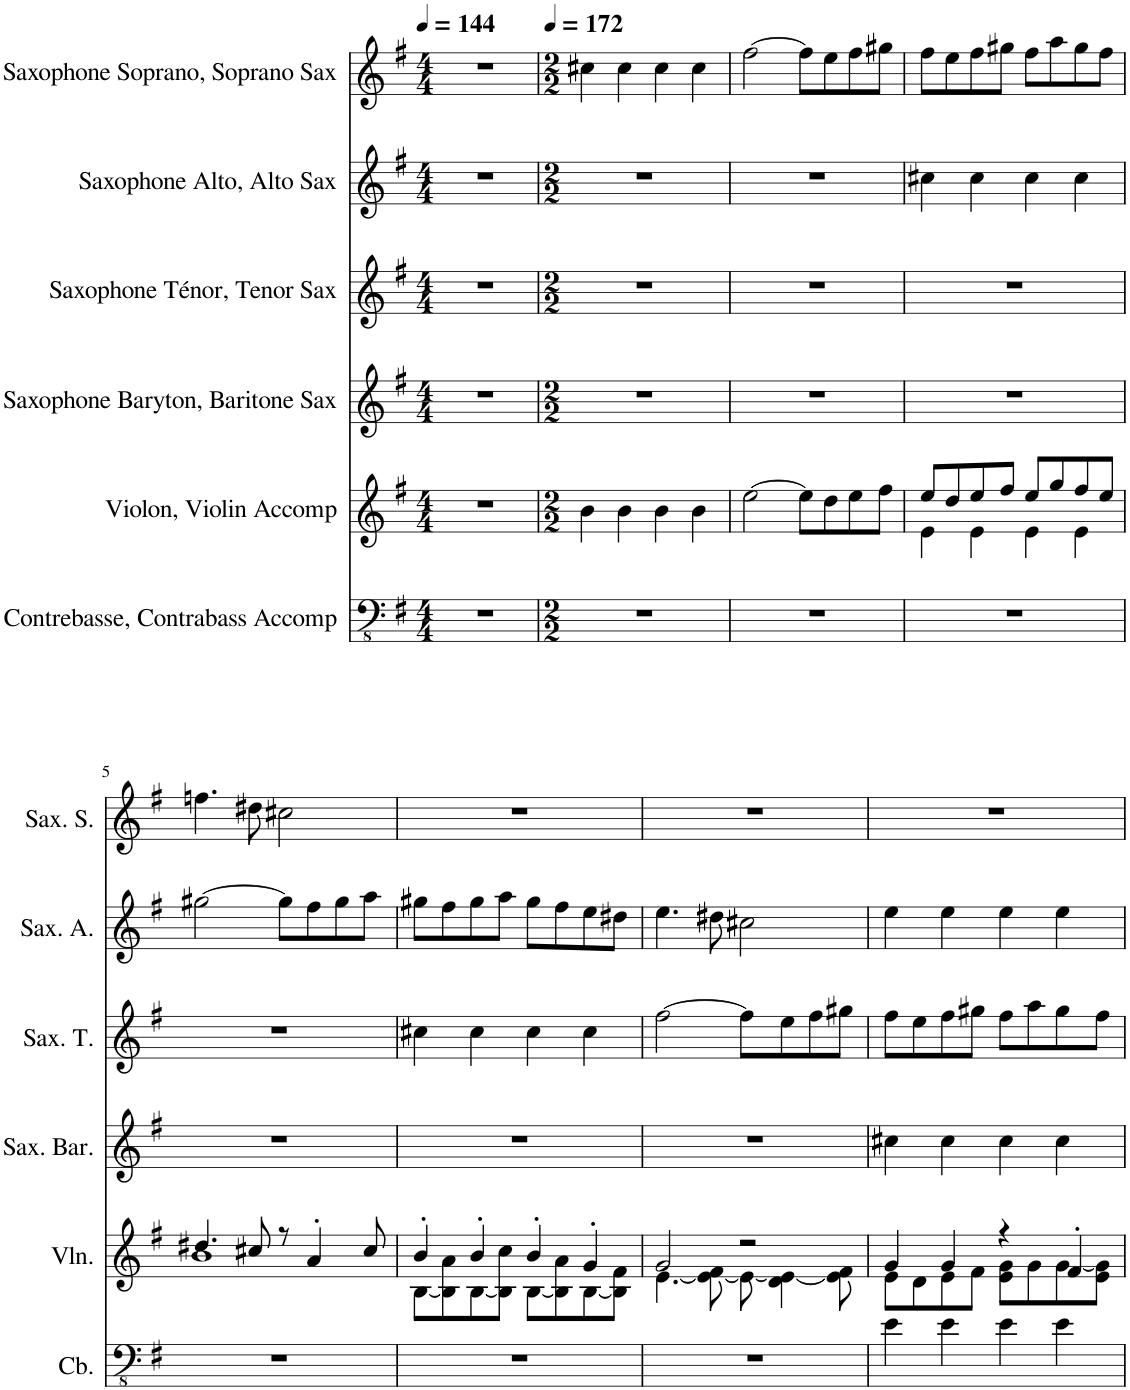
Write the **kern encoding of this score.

**kern	**kern	**kern	**kern	**kern	**kern
*part6	*part5	*part4	*part3	*part2	*part1
*staff6	*staff5	*staff4	*staff3	*staff2	*staff1
*I"Contrebasse, Contrabass Accomp	*I"Violon, Violin Accomp	*I"Saxophone Baryton, Baritone Sax	*I"Saxophone Ténor, Tenor Sax	*I"Saxophone Alto, Alto Sax	*I"Saxophone Soprano, Soprano Sax
*I'Cb.	*I'Vln.	*I'Sax. Bar.	*I'Sax. T.	*I'Sax. A.	*I'Sax. S.
*clefFv4	*clefG2	*clefG2	*clefG2	*clefG2	*clefG2
*Trd7c12	*	*Trd12c21	*Trd8c14	*Trd5c9	*Trd1c2
*k[f#]	*k[f#]	*k[f#]	*k[f#]	*k[f#]	*k[f#]
*M4/4	*M4/4	*M4/4	*M4/4	*M4/4	*M4/4
*MM144	*MM144	*MM144	*MM144	*MM144	*MM144
=1	=1	=1	=1	=1	=1
1r	1r	1r	1r	1r	1r
=2	=2	=2	=2	=2	=2
*M2/2	*M2/2	*M2/2	*M2/2	*M2/2	*M2/2
*	*	*	*	*	*MM172
1r	4b\	1r	1r	1r	4cc#X\
.	4b\	.	.	.	4cc#\
.	4b\	.	.	.	4cc#\
.	4b\	.	.	.	4cc#\
=3	=3	=3	=3	=3	=3
1r	[2ee\	1r	1r	1r	[2ff#\
.	8ee\L]	.	.	.	8ff#\L]
.	8dd\	.	.	.	8ee\
.	8ee\	.	.	.	8ff#\
.	8ff#\J	.	.	.	8gg#X\J
=4	=4	=4	=4	=4	=4
*	*^	*	*	*	*
1r	8ee/L	4e\	1r	1r	4cc#X\	8ff#\L
.	8dd/	.	.	.	.	8ee\
.	8ee/	4e\	.	.	4cc#\	8ff#\
.	8ff#/J	.	.	.	.	8gg#X\J
.	8ee/L	4e\	.	.	4cc#\	8ff#\L
.	8gg/	.	.	.	.	8aa\
.	8ff#/	4e\	.	.	4cc#\	8gg#\
.	8ee/J	.	.	.	.	8ff#\J
!!LO:LB:g=z
=5	=5	=5	=5	=5	=5	=5
1r	4.dd#X/	1b	1r	1r	[2gg#X\	4.ffn\
.	8cc#X/	.	.	.	.	8dd#X\
.	8r	.	.	.	8gg#\L]	2cc#X\
.	4a'/	.	.	.	8ff#\	.
.	.	.	.	.	8gg#\	.
.	8cc#/	.	.	.	8aa\J	.
=6	=6	=6	=6	=6	=6	=6
1r	4b'/	[8B\L	1r	4cc#X\	8gg#X\L	1r
.	.	8B\] 8a\	.	.	8ff#\	.
.	4b'/	[8B\	.	4cc#\	8gg#\	.
.	.	8B\] 8cc\J	.	.	8aa\J	.
.	4b'/	[8B\L	.	4cc#\	8gg#\L	.
.	.	8B\] 8a\	.	.	8ff#\	.
.	4g'/	[8B\	.	4cc#\	8ee\	.
.	.	8B\] 8f#\J	.	.	8dd#X\J	.
=7	=7	=7	=7	=7	=7	=7
1r	2g/	[4.e\	1r	[2ff#\	4.ee\	1r
.	.	8e\_ 8f#\	.	.	8dd#X\	.
.	2r	8e\_	.	8ff#\L]	2cc#X\	.
.	.	4d\ 4e\_	.	8ee\	.	.
.	.	.	.	8ff#\	.	.
.	.	8e\] 8f#\	.	8gg#X\J	.	.
=8	=8	=8	=8	=8	=8	=8
4E\	4g/	8e\L	4cc#X\	8ff#\L	4ee\	1r
.	.	8d\	.	8ee\	.	.
4E\	4g/	8e\	4cc#\	8ff#\	4ee\	.
.	.	8f#\J	.	8gg#X\J	.	.
4E\	4r	8e\ 8g\L	4cc#\	8ff#\L	4ee\	.
.	.	8g\	.	8aa\	.	.
4E\	4f#'/	[8g\	4cc#\	8gg#\	4ee\	.
.	.	8e\ 8g\]J	.	8ff#\J	.	.
*	*v	*v	*	*	*	*
=	=	=	=	=	=
*-	*-	*-	*-	*-	*-
